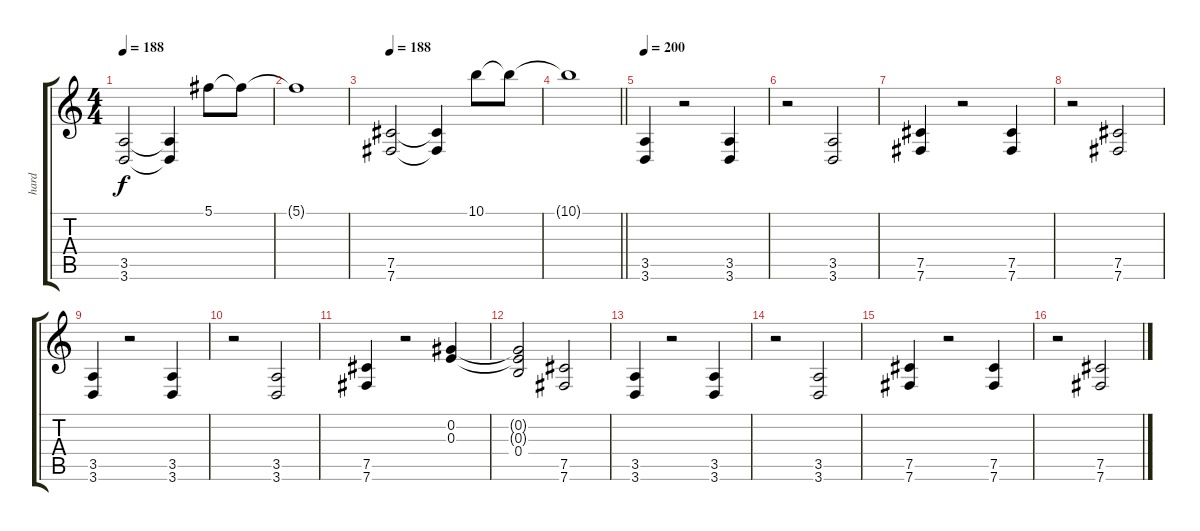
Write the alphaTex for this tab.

\track ("hard" "hard") {instrument distortionguitar}
\staff {score tabs}
\tuning (Db4 Ab3 E3 B2 Gb2 B1) {hide}
\ts (4 4)
\tempo 188
\clef g2
\ks c
(3.5 3.6).2{dy f} (3.5{t} 3.6{t}).4 5.1.8 5.1{t}.8 |
5.1{t}.1 |
\tempo 188
(7.5 7.6).2 (7.5{t} 7.6{t}).4 10.1.8 10.1{t}.8 |
\barLineRight lightlight
10.1{t}.1 |
\section ("" "")
\tempo 200
(3.5 3.6).4 r.2 (3.5 3.6).4 |
r.2 (3.5 3.6).2 |
(7.5 7.6).4 r.2 (7.5 7.6).4 |
r.2 (7.5 7.6).2 |
(3.5 3.6).4 r.2 (3.5 3.6).4 |
r.2 (3.5 3.6).2 |
(7.5 7.6).4 r.2 (0.2 0.3).4 |
(0.2{t} 0.3{t} 0.4).2 (7.5 7.6).2 |
(3.5 3.6).4 r.2 (3.5 3.6).4 |
r.2 (3.5 3.6).2 |
(7.5 7.6).4 r.2 (7.5 7.6).4 |
r.2 (7.5 7.6).2
